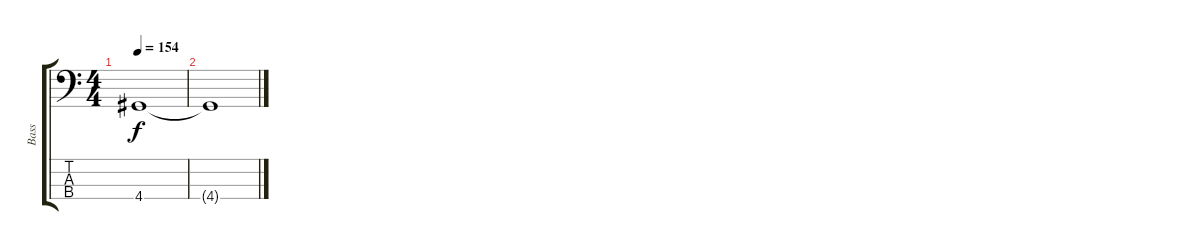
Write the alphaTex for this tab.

\track ("Bass" "Bass") {instrument electricbasspick}
\staff {score tabs}
\tuning (G2 D2 A1 E1) {hide}
\ts (4 4)
\tempo 154
\clef f4
\ks c
4.4{t}.1{dy f} |
4.4{t}.1
